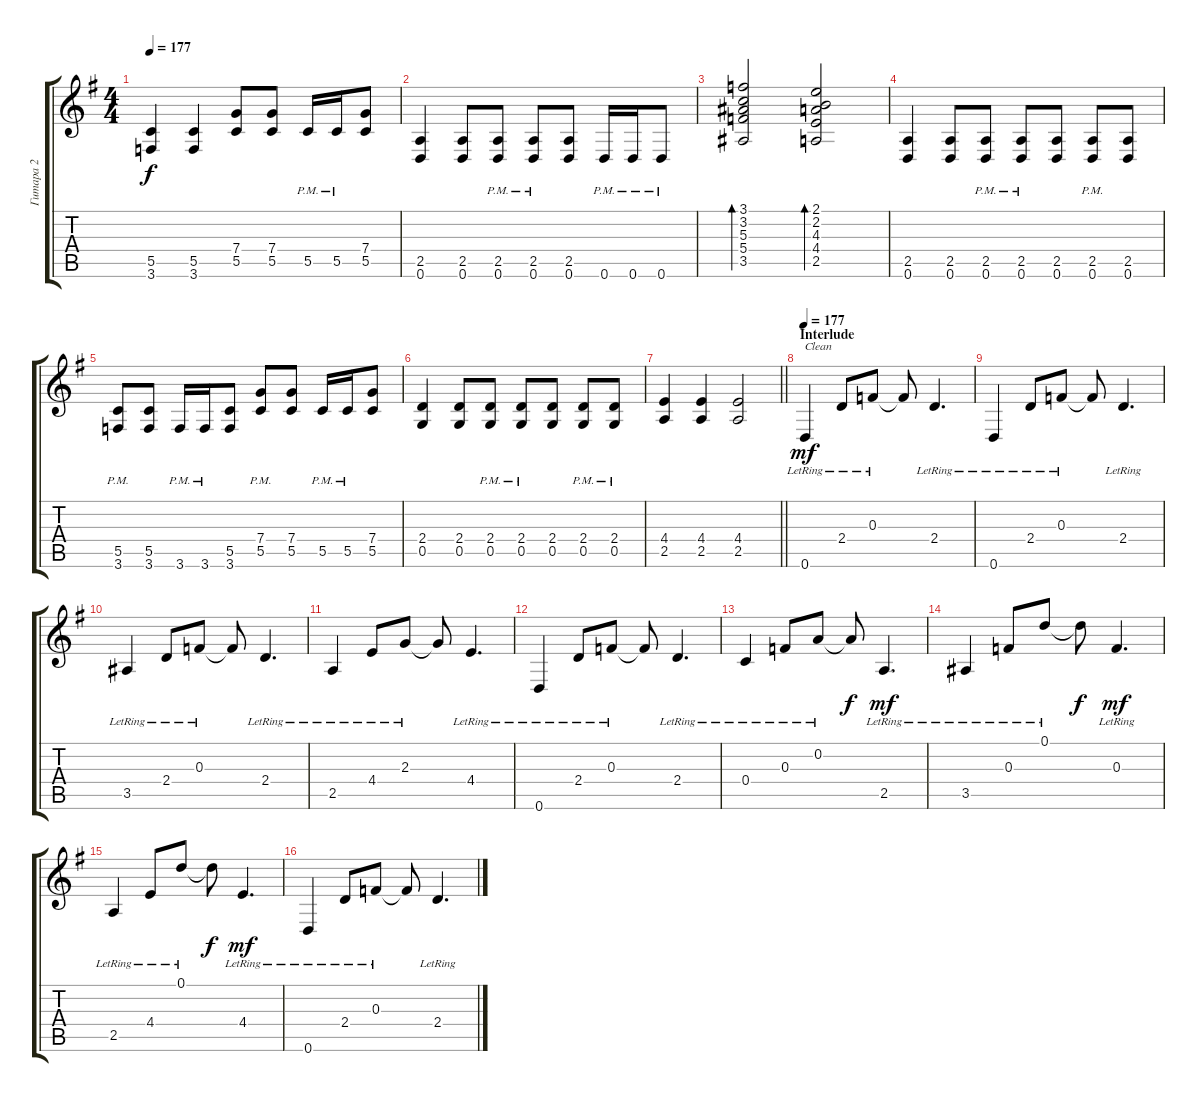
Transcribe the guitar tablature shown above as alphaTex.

\track ("Гитара 2" "Гитара 2") {instrument distortionguitar}
\staff {score tabs}
\tuning (D4 A3 F3 C3 G2 D2) {hide}
\ts (4 4)
\tempo 177
\clef g2
\ks eminor
(5.5 3.6).4{dy f} (5.5 3.6).4 (7.4 5.5).8 (7.4 5.5).8 5.5{pm}.16 5.5{pm}.16 (7.4 5.5).8 |
(2.5 0.6).4 (2.5 0.6).8 (2.5{pm} 0.6{pm}).8 (2.5{pm} 0.6{pm}).8 (2.5 0.6).8 0.6{pm}.16 0.6{pm}.16 0.6{pm}.8 |
(3.1 3.2 5.3 5.4 3.5).2{bd 120} (2.1 2.2 4.3 4.4 2.5).2{bd 120} |
(2.5 0.6).4 (2.5 0.6).8 (2.5{pm} 0.6{pm}).8 (2.5{pm} 0.6{pm}).8 (2.5 0.6).8 (2.5{pm} 0.6{pm}).8 (2.5 0.6).8 |
(5.5{pm} 3.6{pm}).8 (5.5 3.6).8 3.6{pm}.16 3.6{pm}.16 (5.5 3.6).8 (7.4{pm} 5.5{pm}).8 (7.4 5.5).8 5.5{pm}.16 5.5{pm}.16 (7.4 5.5).8 |
(2.4 0.5).4 (2.4 0.5).8 (2.4{pm} 0.5{pm}).8 (2.4{pm} 0.5{pm}).8 (2.4 0.5).8 (2.4{pm} 0.5{pm}).8 (2.4{pm} 0.5{pm}).8 |
\barLineRight lightlight
(4.4 2.5).4 (4.4 2.5).4 (4.4 2.5).2 |
\section ("" "Interlude")
\tempo 177
0.6{lr}.4{txt "Clean" dy mf volume 8 instrument electricguitarjazz} 2.4{lr}.8 0.3{lr}.8 0.3{t}.8 2.4{lr}.4{d} |
0.6{lr}.4 2.4{lr}.8 0.3{lr}.8 0.3{t}.8 2.4{lr}.4{d} |
3.5{lr}.4 2.4{lr}.8 0.3{lr}.8 0.3{t}.8 2.4{lr}.4{d} |
2.5{lr}.4 4.4{lr}.8 2.3{lr}.8 2.3{t}.8 4.4{lr}.4{d} |
0.6{lr}.4 2.4{lr}.8 0.3{lr}.8 0.3{t}.8 2.4{lr}.4{d} |
0.4{lr}.4 0.3{lr}.8 0.2{lr}.8 0.2{t}.8{dy f} 2.5{lr}.4{d dy mf} |
3.5{lr}.4 0.3{lr}.8 0.1{lr}.8 0.1{t}.8{dy f} 0.3{lr}.4{d dy mf} |
2.5{lr}.4 4.4{lr}.8 0.1{lr}.8 0.1{t}.8{dy f} 4.4{lr}.4{d dy mf} |
0.6{lr}.4 2.4{lr}.8 0.3{lr}.8 0.3{t}.8 2.4{lr}.4{d}
